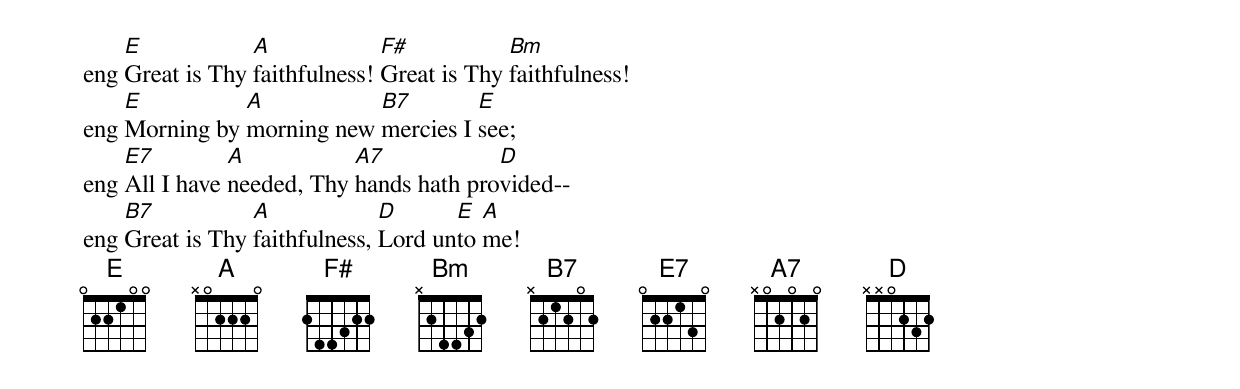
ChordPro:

eng [E]Great is Thy [A]faithfulness! [F#]Great is Thy [Bm]faithfulness!
eng [E]Morning by [A]morning new [B7]mercies I [E]see;
eng [E7]All I have [A]needed, Thy [A7]hands hath pro[D]vided--
eng [B7]Great is Thy [A]faithfulness, [D]Lord un[E]to [A]me!
